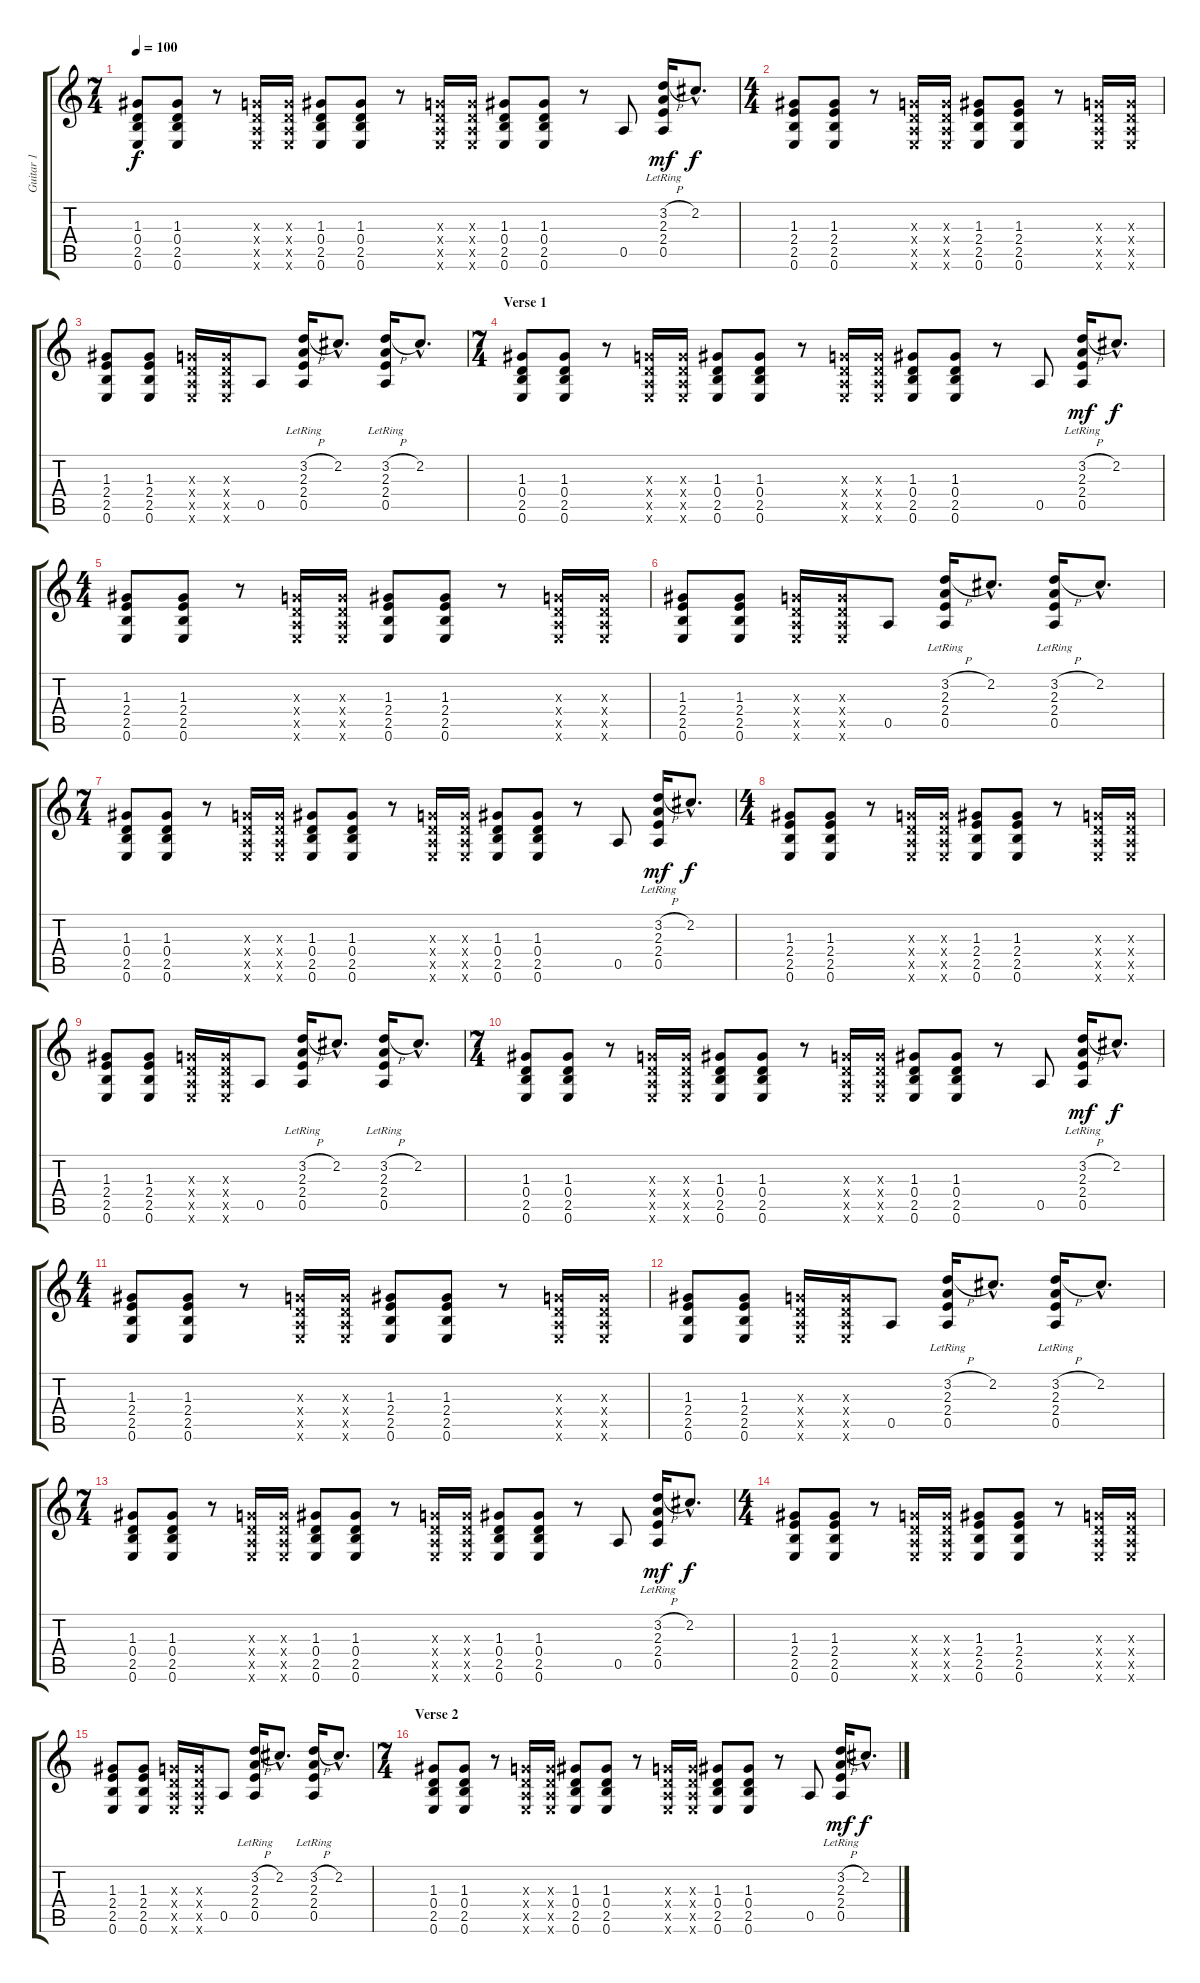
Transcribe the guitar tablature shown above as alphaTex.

\track ("Guitar 1" "Guitar 1") {instrument distortionguitar}
\staff {score tabs}
\tuning (E4 B3 G3 D3 A2 E2) {hide}
\ts (7 4)
\tempo 100
\clef g2
\ks c
(1.3 0.4 2.5 0.6).8{dy f instrument distortionguitar} (1.3 0.4 2.5 0.6).8 r.8 (0.3{x} 0.4{x} 0.5{x} 0.6{x}).16 (0.3{x} 0.4{x} 0.5{x} 0.6{x}).16 (1.3 0.4 2.5 0.6).8 (1.3 0.4 2.5 0.6).8 r.8 (0.3{x} 0.4{x} 0.5{x} 0.6{x}).16 (0.3{x} 0.4{x} 0.5{x} 0.6{x}).16 (1.3 0.4 2.5 0.6).8 (1.3 0.4 2.5 0.6).8 r.8 0.5.8 (3.2{h} 2.3{lr} 2.4{lr} 0.5{lr}).16{dy mf} 2.2{hac}.8{d dy f} |
\ts (4 4)
(1.3 2.4 2.5 0.6).8 (1.3 2.4 2.5 0.6).8 r.8 (0.3{x} 0.4{x} 0.5{x} 0.6{x}).16 (0.3{x} 0.4{x} 0.5{x} 0.6{x}).16 (1.3 2.4 2.5 0.6).8 (1.3 2.4 2.5 0.6).8 r.8 (0.3{x} 0.4{x} 0.5{x} 0.6{x}).16 (0.3{x} 0.4{x} 0.5{x} 0.6{x}).16 |
(1.3 2.4 2.5 0.6).8 (1.3 2.4 2.5 0.6).8 (0.3{x} 0.4{x} 0.5{x} 0.6{x}).16 (0.3{x} 0.4{x} 0.5{x} 0.6{x}).16 0.5.8 (3.2{h} 2.3{lr} 2.4{lr} 0.5{lr}).16 2.2{hac}.8{d} (3.2{h} 2.3{lr} 2.4{lr} 0.5{lr}).16 2.2{hac}.8{d} |
\ts (7 4)
\section ("" "Verse 1")
(1.3 0.4 2.5 0.6).8 (1.3 0.4 2.5 0.6).8 r.8 (0.3{x} 0.4{x} 0.5{x} 0.6{x}).16 (0.3{x} 0.4{x} 0.5{x} 0.6{x}).16 (1.3 0.4 2.5 0.6).8 (1.3 0.4 2.5 0.6).8 r.8 (0.3{x} 0.4{x} 0.5{x} 0.6{x}).16 (0.3{x} 0.4{x} 0.5{x} 0.6{x}).16 (1.3 0.4 2.5 0.6).8 (1.3 0.4 2.5 0.6).8 r.8 0.5.8 (3.2{h} 2.3{lr} 2.4{lr} 0.5{lr}).16{dy mf} 2.2{hac}.8{d dy f} |
\ts (4 4)
(1.3 2.4 2.5 0.6).8 (1.3 2.4 2.5 0.6).8 r.8 (0.3{x} 0.4{x} 0.5{x} 0.6{x}).16 (0.3{x} 0.4{x} 0.5{x} 0.6{x}).16 (1.3 2.4 2.5 0.6).8 (1.3 2.4 2.5 0.6).8 r.8 (0.3{x} 0.4{x} 0.5{x} 0.6{x}).16 (0.3{x} 0.4{x} 0.5{x} 0.6{x}).16 |
(1.3 2.4 2.5 0.6).8 (1.3 2.4 2.5 0.6).8 (0.3{x} 0.4{x} 0.5{x} 0.6{x}).16 (0.3{x} 0.4{x} 0.5{x} 0.6{x}).16 0.5.8 (3.2{h} 2.3{lr} 2.4{lr} 0.5{lr}).16 2.2{hac}.8{d} (3.2{h} 2.3{lr} 2.4{lr} 0.5{lr}).16 2.2{hac}.8{d} |
\ts (7 4)
(1.3 0.4 2.5 0.6).8 (1.3 0.4 2.5 0.6).8 r.8 (0.3{x} 0.4{x} 0.5{x} 0.6{x}).16 (0.3{x} 0.4{x} 0.5{x} 0.6{x}).16 (1.3 0.4 2.5 0.6).8 (1.3 0.4 2.5 0.6).8 r.8 (0.3{x} 0.4{x} 0.5{x} 0.6{x}).16 (0.3{x} 0.4{x} 0.5{x} 0.6{x}).16 (1.3 0.4 2.5 0.6).8 (1.3 0.4 2.5 0.6).8 r.8 0.5.8 (3.2{h} 2.3{lr} 2.4{lr} 0.5{lr}).16{dy mf} 2.2{hac}.8{d dy f} |
\ts (4 4)
(1.3 2.4 2.5 0.6).8 (1.3 2.4 2.5 0.6).8 r.8 (0.3{x} 0.4{x} 0.5{x} 0.6{x}).16 (0.3{x} 0.4{x} 0.5{x} 0.6{x}).16 (1.3 2.4 2.5 0.6).8 (1.3 2.4 2.5 0.6).8 r.8 (0.3{x} 0.4{x} 0.5{x} 0.6{x}).16 (0.3{x} 0.4{x} 0.5{x} 0.6{x}).16 |
(1.3 2.4 2.5 0.6).8 (1.3 2.4 2.5 0.6).8 (0.3{x} 0.4{x} 0.5{x} 0.6{x}).16 (0.3{x} 0.4{x} 0.5{x} 0.6{x}).16 0.5.8 (3.2{h} 2.3{lr} 2.4{lr} 0.5{lr}).16 2.2{hac}.8{d} (3.2{h} 2.3{lr} 2.4{lr} 0.5{lr}).16 2.2{hac}.8{d} |
\ts (7 4)
(1.3 0.4 2.5 0.6).8 (1.3 0.4 2.5 0.6).8 r.8 (0.3{x} 0.4{x} 0.5{x} 0.6{x}).16 (0.3{x} 0.4{x} 0.5{x} 0.6{x}).16 (1.3 0.4 2.5 0.6).8 (1.3 0.4 2.5 0.6).8 r.8 (0.3{x} 0.4{x} 0.5{x} 0.6{x}).16 (0.3{x} 0.4{x} 0.5{x} 0.6{x}).16 (1.3 0.4 2.5 0.6).8 (1.3 0.4 2.5 0.6).8 r.8 0.5.8 (3.2{h} 2.3{lr} 2.4{lr} 0.5{lr}).16{dy mf} 2.2{hac}.8{d dy f} |
\ts (4 4)
(1.3 2.4 2.5 0.6).8 (1.3 2.4 2.5 0.6).8 r.8 (0.3{x} 0.4{x} 0.5{x} 0.6{x}).16 (0.3{x} 0.4{x} 0.5{x} 0.6{x}).16 (1.3 2.4 2.5 0.6).8 (1.3 2.4 2.5 0.6).8 r.8 (0.3{x} 0.4{x} 0.5{x} 0.6{x}).16 (0.3{x} 0.4{x} 0.5{x} 0.6{x}).16 |
(1.3 2.4 2.5 0.6).8 (1.3 2.4 2.5 0.6).8 (0.3{x} 0.4{x} 0.5{x} 0.6{x}).16 (0.3{x} 0.4{x} 0.5{x} 0.6{x}).16 0.5.8 (3.2{h} 2.3{lr} 2.4{lr} 0.5{lr}).16 2.2{hac}.8{d} (3.2{h} 2.3{lr} 2.4{lr} 0.5{lr}).16 2.2{hac}.8{d} |
\ts (7 4)
(1.3 0.4 2.5 0.6).8 (1.3 0.4 2.5 0.6).8 r.8 (0.3{x} 0.4{x} 0.5{x} 0.6{x}).16 (0.3{x} 0.4{x} 0.5{x} 0.6{x}).16 (1.3 0.4 2.5 0.6).8 (1.3 0.4 2.5 0.6).8 r.8 (0.3{x} 0.4{x} 0.5{x} 0.6{x}).16 (0.3{x} 0.4{x} 0.5{x} 0.6{x}).16 (1.3 0.4 2.5 0.6).8 (1.3 0.4 2.5 0.6).8 r.8 0.5.8 (3.2{h} 2.3{lr} 2.4{lr} 0.5{lr}).16{dy mf} 2.2{hac}.8{d dy f} |
\ts (4 4)
(1.3 2.4 2.5 0.6).8 (1.3 2.4 2.5 0.6).8 r.8 (0.3{x} 0.4{x} 0.5{x} 0.6{x}).16 (0.3{x} 0.4{x} 0.5{x} 0.6{x}).16 (1.3 2.4 2.5 0.6).8 (1.3 2.4 2.5 0.6).8 r.8 (0.3{x} 0.4{x} 0.5{x} 0.6{x}).16 (0.3{x} 0.4{x} 0.5{x} 0.6{x}).16 |
(1.3 2.4 2.5 0.6).8 (1.3 2.4 2.5 0.6).8 (0.3{x} 0.4{x} 0.5{x} 0.6{x}).16 (0.3{x} 0.4{x} 0.5{x} 0.6{x}).16 0.5.8 (3.2{h} 2.3{lr} 2.4{lr} 0.5{lr}).16 2.2{hac}.8{d} (3.2{h} 2.3{lr} 2.4{lr} 0.5{lr}).16 2.2{hac}.8{d} |
\ts (7 4)
\section ("" "Verse 2")
(1.3 0.4 2.5 0.6).8 (1.3 0.4 2.5 0.6).8 r.8 (0.3{x} 0.4{x} 0.5{x} 0.6{x}).16 (0.3{x} 0.4{x} 0.5{x} 0.6{x}).16 (1.3 0.4 2.5 0.6).8 (1.3 0.4 2.5 0.6).8 r.8 (0.3{x} 0.4{x} 0.5{x} 0.6{x}).16 (0.3{x} 0.4{x} 0.5{x} 0.6{x}).16 (1.3 0.4 2.5 0.6).8 (1.3 0.4 2.5 0.6).8 r.8 0.5.8 (3.2{h} 2.3{lr} 2.4{lr} 0.5{lr}).16{dy mf} 2.2{hac}.8{d dy f}
